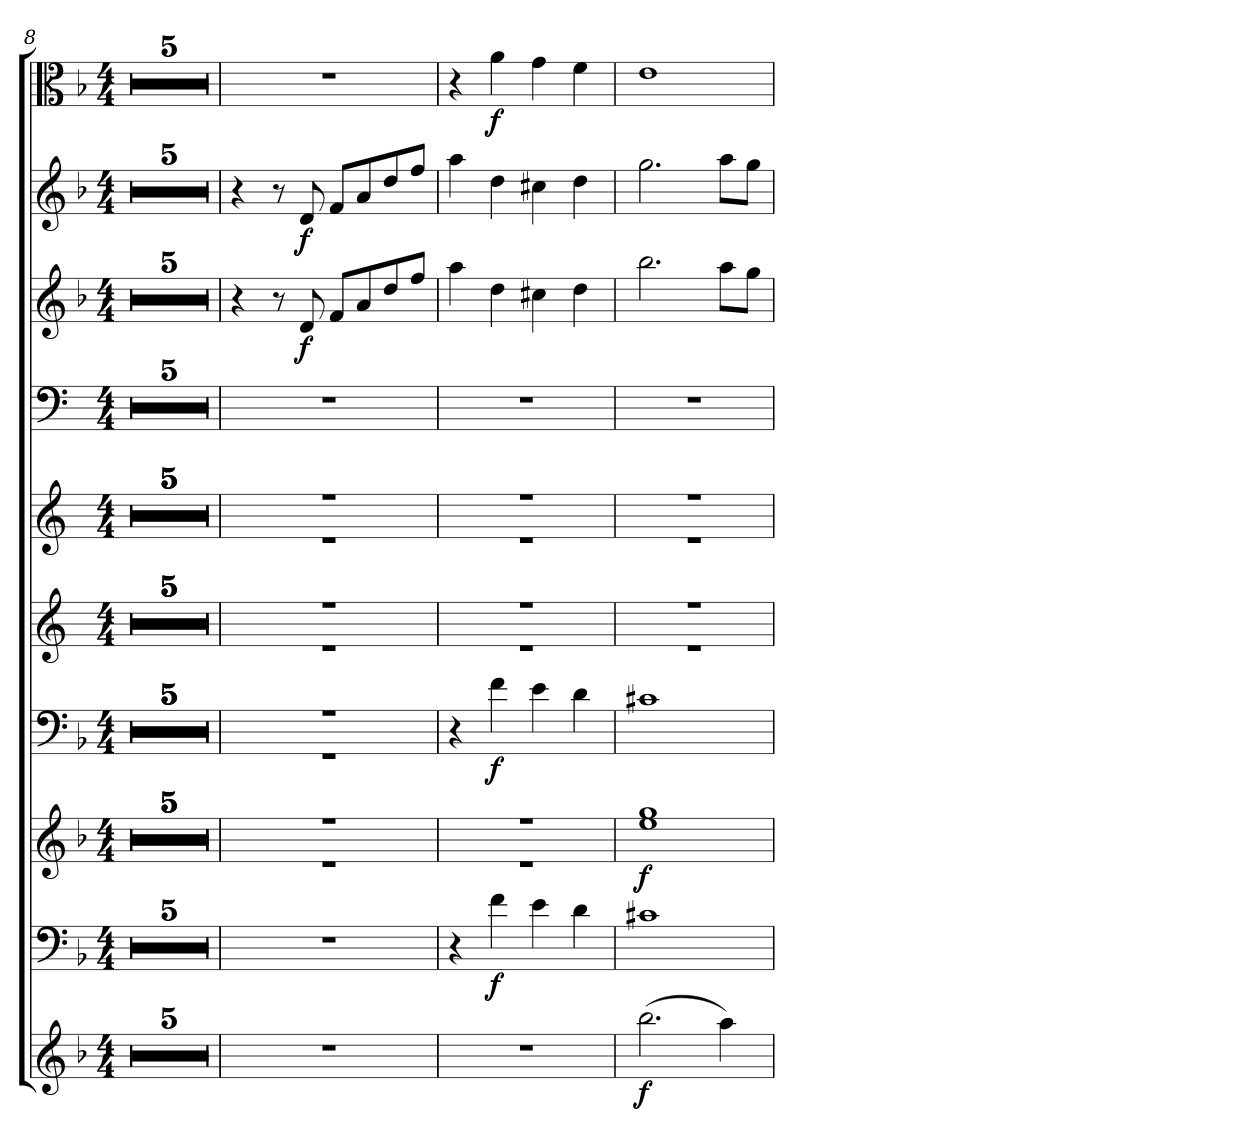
**kern	**dynam	**kern	**dynam	**kern	**dynam	**kern	**dynam	**kern	**kern	**kern	**kern	**dynam	**kern	**dynam	**kern	**dynam
*part10	*part10	*part9	*part9	*part8	*part8	*part7	*part7	*part6	*part5	*part4	*part3	*part3	*part2	*part2	*part1	*part1
*staff10	*staff10	*staff9	*staff9	*staff8	*staff8	*staff7	*staff7	*staff6	*staff5	*staff4	*staff3	*staff3	*staff2	*staff2	*staff1	*staff1
*clefG2	*	*clefF4	*	*clefG2	*	*clefF4	*	*clefG2	*clefG2	*clefF4	*clefG2	*	*clefG2	*	*clefC3	*
*k[b-]	*	*k[b-]	*	*k[b-]	*	*k[b-]	*	*k[]	*k[]	*k[]	*k[b-]	*	*k[b-]	*	*k[b-]	*
*d:	*	*d:	*	*d:	*	*d:	*	*	*	*	*d:	*	*d:	*	*d:	*
*M4/4	*	*M4/4	*	*M4/4	*	*M4/4	*	*M4/4	*M4/4	*M4/4	*M4/4	*	*M4/4	*	*M4/4	*
=8	=8	=8	=8	=8	=8	=8	=8	=8	=8	=8	=8	=8	=8	=8	=8	=8
*	*	*	*	*^	*	*^	*	*^	*^	*	*	*	*	*	*	*
1r	.	1r	.	1r	1r	.	1r	1r	.	1r	1r	1r	1r	1r	1r	.	1r	.	1r	.
=9	=9	=9	=9	=9	=9	=9	=9	=9	=9	=9	=9	=9	=9	=9	=9	=9	=9	=9	=9	=9
1r	.	1r	.	1r	1r	.	1r	1r	.	1r	1r	1r	1r	1r	1r	.	1r	.	1r	.
=10	=10	=10	=10	=10	=10	=10	=10	=10	=10	=10	=10	=10	=10	=10	=10	=10	=10	=10	=10	=10
1r	.	1r	.	1r	1r	.	1r	1r	.	1r	1r	1r	1r	1r	1r	.	1r	.	1r	.
=11	=11	=11	=11	=11	=11	=11	=11	=11	=11	=11	=11	=11	=11	=11	=11	=11	=11	=11	=11	=11
1r	.	1r	.	1r	1r	.	1r	1r	.	1r	1r	1r	1r	1r	1r	.	1r	.	1r	.
=12	=12	=12	=12	=12	=12	=12	=12	=12	=12	=12	=12	=12	=12	=12	=12	=12	=12	=12	=12	=12
1r	.	1r	.	1r	1r	.	1r	1r	.	1r	1r	1r	1r	1r	1r	.	1r	.	1r	.
=13	=13	=13	=13	=13	=13	=13	=13	=13	=13	=13	=13	=13	=13	=13	=13	=13	=13	=13	=13	=13
1r	.	1r	.	1r	1r	.	1r	1r	.	1r	1r	1r	1r	1r	4r	.	4r	.	1r	.
.	.	.	.	.	.	.	.	.	.	.	.	.	.	.	8r	.	8r	.	.	.
.	.	.	.	.	.	.	.	.	.	.	.	.	.	.	8d/	f	8d/	f	.	.
.	.	.	.	.	.	.	.	.	.	.	.	.	.	.	8f/L	.	8f/L	.	.	.
.	.	.	.	.	.	.	.	.	.	.	.	.	.	.	8a/	.	8a/	.	.	.
.	.	.	.	.	.	.	.	.	.	.	.	.	.	.	8dd/	.	8dd/	.	.	.
.	.	.	.	.	.	.	.	.	.	.	.	.	.	.	8ff/J	.	8ff/J	.	.	.
*	*	*	*	*	*	*	*v	*v	*	*	*	*	*	*	*	*	*	*	*	*
=14	=14	=14	=14	=14	=14	=14	=14	=14	=14	=14	=14	=14	=14	=14	=14	=14	=14	=14	=14
1r	.	4r	.	1r	1r	.	4r	.	1r	1r	1r	1r	1r	4aa\	.	4aa\	.	4r	.
.	.	4f\	f	.	.	.	4f\	f	.	.	.	.	.	4dd\	.	4dd\	.	4a\	f
.	.	4e\	.	.	.	.	4e\	.	.	.	.	.	.	4cc#X\	.	4cc#X\	.	4g\	.
.	.	4d\	.	.	.	.	4d\	.	.	.	.	.	.	4dd\	.	4dd\	.	4f\	.
=15	=15	=15	=15	=15	=15	=15	=15	=15	=15	=15	=15	=15	=15	=15	=15	=15	=15	=15	=15
(2.bb-\	f	1c#X\	.	1gg\	1ee\	f	1c#X\	.	1r	1r	1r	1r	1r	2.bb-\	.	2.gg\	.	1e\	.
4aa\)	.	.	.	.	.	.	.	.	.	.	.	.	.	8aa\L	.	8aa\L	.	.	.
.	.	.	.	.	.	.	.	.	.	.	.	.	.	8gg\J	.	8gg\J	.	.	.
*	*	*	*	*	*	*	*	*	*v	*v	*	*	*	*	*	*	*	*	*
*	*	*	*	*v	*v	*	*	*	*	*v	*v	*	*	*	*	*	*	*
=	=	=	=	=	=	=	=	=	=	=	=	=	=	=	=	=
*-	*-	*-	*-	*-	*-	*-	*-	*-	*-	*-	*-	*-	*-	*-	*-	*-
